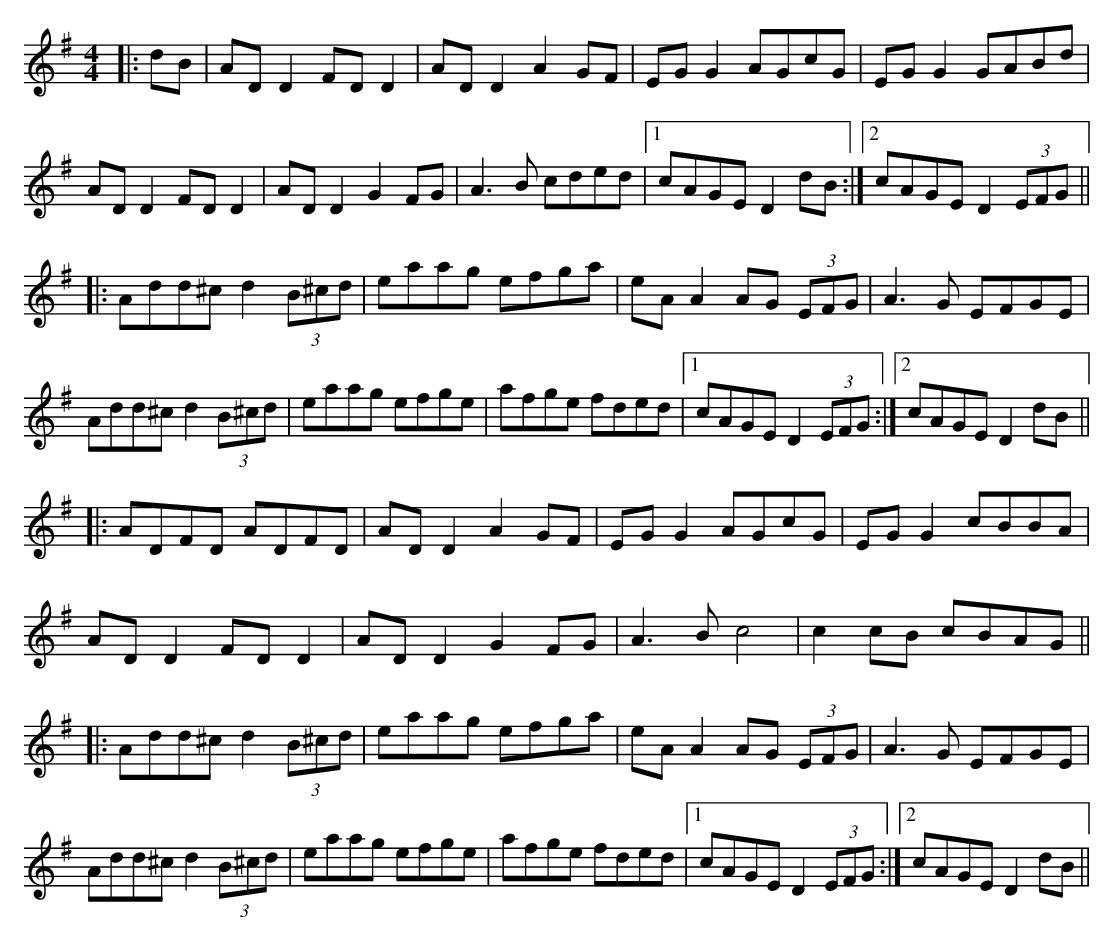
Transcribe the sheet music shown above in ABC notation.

X:1
M:4/4
K:Dmix
|:dB|AD D2 FD D2|AD D2 A2GF|EG G2 AGcG|EG G2 GABd|
AD D2 FD D2|AD D2 G2FG|A3B cded|1 cAGE D2 dB:|2 cAGE D2 (3EFG||
|:Add^c d2 (3B^cd|eaag efga|eA A2 AG (3EFG|A3G EFGE|
Add^c d2 (3B^cd|eaag efge|afge fded|1 cAGE D2 (3EFG:|2 cAGE D2dB||
|:ADFD ADFD|AD D2 A2GF|EG G2 AGcG|EG G2 cBBA|
AD D2 FD D2|AD D2 G2FG|A3B c4|c2 cB cBAG||
|:Add^c d2 (3B^cd|eaag efga|eA A2 AG (3EFG|A3G EFGE|
Add^c d2 (3B^cd|eaag efge|afge fded|1 cAGE D2 (3EFG:|2 cAGE D2dB||
